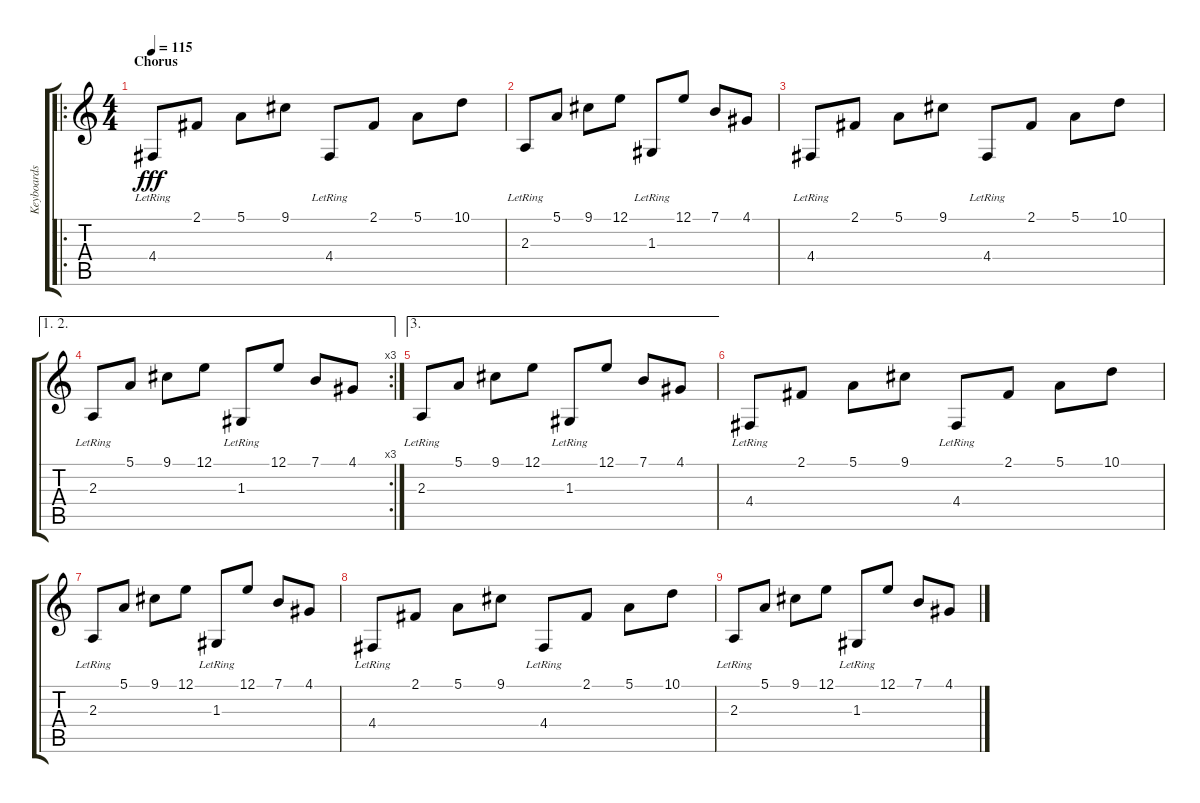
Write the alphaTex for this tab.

\track ("Keyboards 1" "Keyboards ") {instrument fx5brightness}
\staff {score tabs}
\tuning (E4 B3 G3 D3 A2 E2) {hide}
\ro
\ts (4 4)
\section ("" "Chorus")
\tempo 115
\clef g2
\ks c
4.4{lr}.8{dy fff instrument brightacousticpiano} 2.1.8 5.1.8 9.1.8 4.4{lr}.8 2.1.8 5.1.8 10.1.8 |
2.3{lr}.8 5.1.8 9.1.8 12.1.8 1.3{lr}.8 12.1.8 7.1.8 4.1.8 |
4.4{lr}.8{instrument brightacousticpiano} 2.1.8 5.1.8 9.1.8 4.4{lr}.8 2.1.8 5.1.8 10.1.8 |
\ae (1 2)
\rc 3
2.3{lr}.8 5.1.8 9.1.8 12.1.8 1.3{lr}.8 12.1.8 7.1.8 4.1.8 |
\ae 3
2.3{lr}.8 5.1.8 9.1.8 12.1.8 1.3{lr}.8 12.1.8 7.1.8 4.1.8 |
4.4{lr}.8{instrument brightacousticpiano} 2.1.8 5.1.8 9.1.8 4.4{lr}.8 2.1.8 5.1.8 10.1.8 |
2.3{lr}.8 5.1.8 9.1.8 12.1.8 1.3{lr}.8 12.1.8 7.1.8 4.1.8 |
4.4{lr}.8{instrument brightacousticpiano} 2.1.8 5.1.8 9.1.8 4.4{lr}.8 2.1.8 5.1.8 10.1.8 |
2.3{lr}.8 5.1.8 9.1.8 12.1.8 1.3{lr}.8 12.1.8 7.1.8 4.1.8
